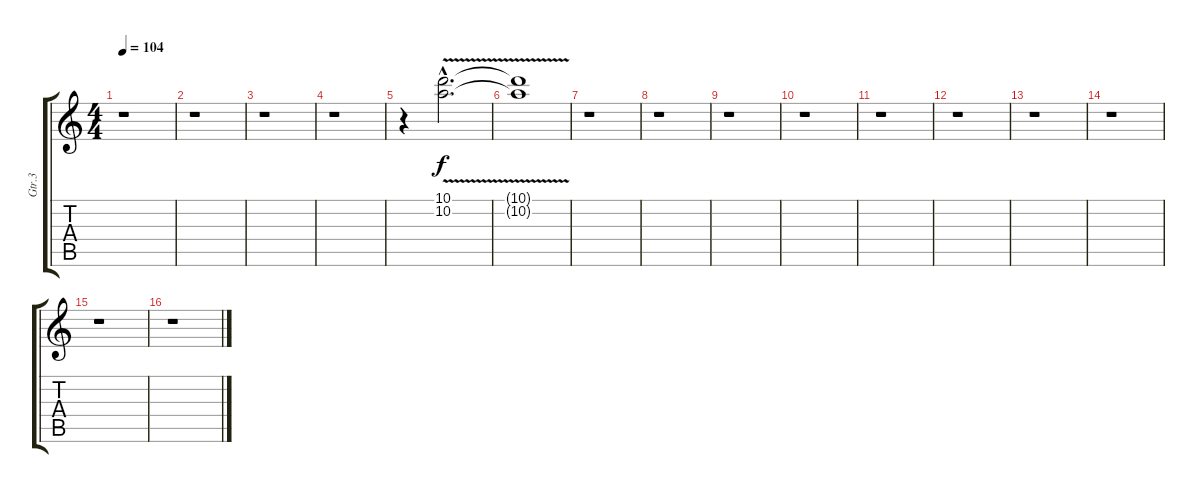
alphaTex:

\track ("Gtr.3" "Gtr.3") {instrument overdrivenguitar}
\staff {score tabs}
\tuning (E4 B3 G3 D3 A2 E2) {hide}
\ts (4 4)
\tempo 104
\clef g2
\ks c
r.1{dy f instrument overdrivenguitar} |
r.1 |
r.1 |
r.1 |
r.4 (10.1{v hac} 10.2{v hac}).2{d} |
(10.1{t} 10.2{t}).1 |
r.1 |
r.1 |
r.1 |
r.1 |
r.1 |
r.1 |
r.1 |
r.1 |
r.1 |
r.1
